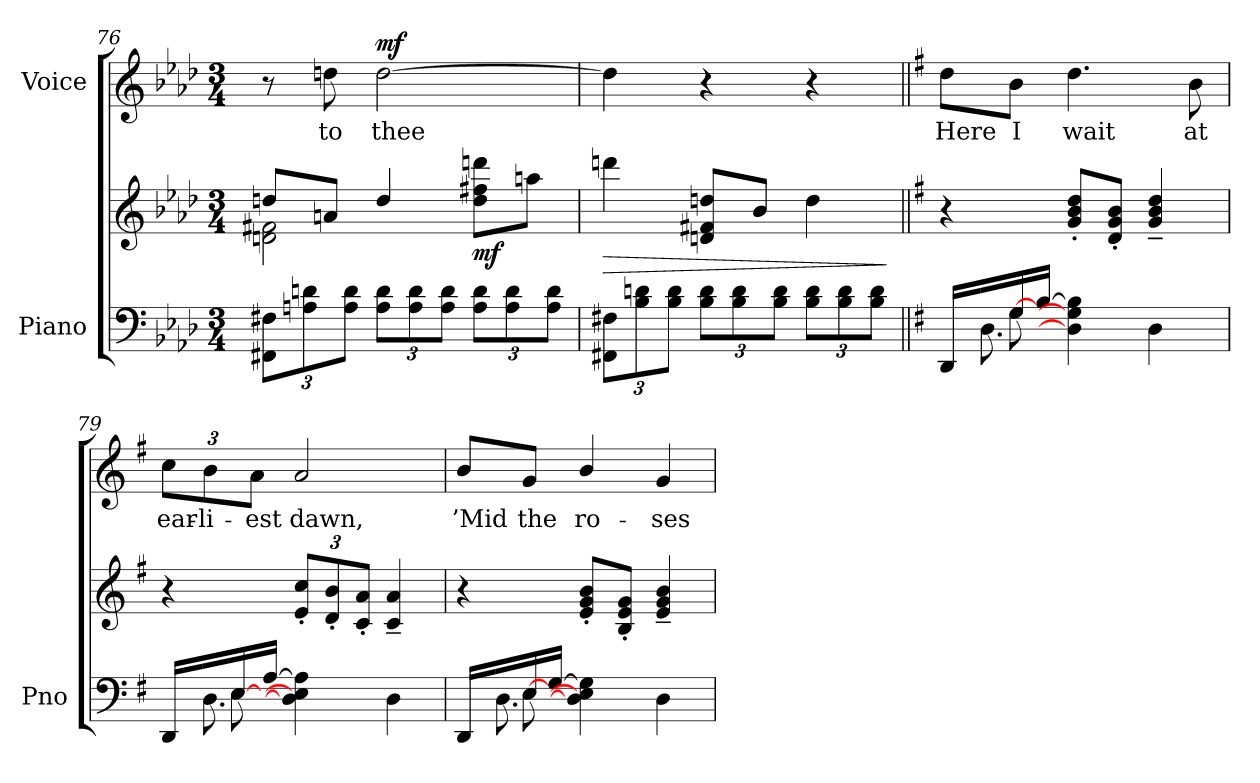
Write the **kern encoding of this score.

**kern	**kern	**dynam	**kern	**text	**dynam
*part2	*part2	*part2	*part1	*part1	*part1
*staff3	*staff2	*staff2/3	*staff1	*staff1	*staff1
*I"Piano	*	*	*I"Voice	*	*
*I'Pno	*	*	*	*	*
*clefF4	*clefG2	*	*clefG2	*	*
*k[b-e-a-d-]	*k[b-e-a-d-]	*	*k[b-e-a-d-]	*	*
*M3/4	*M3/4	*	*M3/4	*	*
*Xbrackettup	*	*	*	*	*
=76	=76	=76	=76	=76	=76
*	*^	*	*	*	*
12FF#X\ 12F#X\L	8ddn/L	2dn\ 2f#X\	.	8r	.	.
12An\ 12dn\	.	.	.	.	.	.
!	!	!	!	!	!LO:LY:b	!
.	8an/J	.	.	8ddn\	to	.
12A\ 12d\J	.	.	.	.	.	.
!	!	!	!	!	!LO:LY:b	!LO:DY:a
12A\ 12d\L	4dd/	.	.	[2dd\	thee	mf
12A\ 12d\	.	.	.	.	.	.
12A\ 12d\J	.	.	.	.	.	.
!	!	!	!LO:DY:b	!	!	!
12A\ 12d\L	8dd\ 8ff#X\ 8dddn\L	4ryy	mf	.	.	.
12A\ 12d\	.	.	.	.	.	.
.	8aan\J	.	.	.	.	.
12A\ 12d\J	.	.	.	.	.	.
*	*v	*v	*	*	*	*
!!LO:LB:g=z
=77	=77	=77	=77	=77	=77
!	!	!LO:HP:b	!	!	!
12FF#X\ 12F#X\L	4dddn\	>	4dd\]	.	.
12B-\ 12dn\	.	.	.	.	.
12B-\ 12d\J	.	.	.	.	.
*	*	*	*MM110	*	*
12B-\ 12d\L	8dn/ 8f#X/ 8ddn/L	.	4r	.	.
12B-\ 12d\	.	.	.	.	.
.	8b-/J	.	.	.	.
12B-\ 12d\J	.	.	.	.	.
*	*	*	*MM100	*	*
12B-\ 12d\L	4dd\	.	4r	.	.
12B-\ 12d\	.	.	.	.	.
12B-\ 12d\J	.	.	.	.	.
.	.	]	.	.	.
=78||	=78||	=78||	=78||	=78||	=78||
*k[f#]	*k[f#]	*	*k[f#]	*	*
*	*	*	*MM110	*	*
*^	*	*	*	*	*
*	*^	*	*	*	*	*
!	!	!	!	!LO:DY:b	!	!LO:LY:b	!
!	!	!	!	!LO:DY:n=1:b	!	!	!
!	!	!	!	!LO:DY:n=2:b	!	!	!LO:DY:a
!	!	!	!	!	!	!	!LO:DY:n=1:a
!	!	!	!	!	!	!	!LO:DY:n=2:a
16DD/LL	16ryy	8ryy	4r	other-dynamics p other-dynamics	8dd\L	Here	other-dynamics p other-dynamics
[16D/yy	8.D\	.	.	.	.	.	.
!	!	!	!	!	!	!LO:LY:b	!
[16G/	.	8G\	.	.	8b\J	I	.
[16B/JJ	.	.	.	.	.	.	.
!	!	!	!	!	!	!LO:LY:b	!
4D\] 4G\] 4B\]	2ryy	2ryy	8g/' 8b/' 8dd/'L	.	4.dd\	wait	.
.	.	.	8d/' 8g/' 8b/'J	.	.	.	.
4D\	.	.	4g/~ 4b/~ 4dd/~	.	.	.	.
!	!	!	!	!	!	!LO:LY:b	!
.	.	.	.	.	8b\	at	.
=79	=79	=79	=79	=79	=79	=79	=79
!	!	!	!	!	!	!LO:LY:b	!
16DD/LL	16ryy	8ryy	4r	.	12cc\L	ear-	.
[16D/yy	8.D\	.	.	.	.	.	.
!	!	!	!	!	!	!LO:LY:b	!
.	.	.	.	.	12b\	-li-	.
[16E/	.	8E\	.	.	.	.	.
!	!	!	!	!	!	!LO:LY:b	!
.	.	.	.	.	12a\J	-est	.
[16A/JJ	.	.	.	.	.	.	.
*	*	*	*Xbrackettup	*	*	*	*
!	!	!	!	!	!	!LO:LY:b	!
4D\] 4E\] 4A\]	2ryy	2ryy	12e/' 12cc/'L	.	2a/	dawn,	.
.	.	.	12d/' 12b/'	.	.	.	.
.	.	.	12c/' 12a/'J	.	.	.	.
4D\	.	.	4c/~ 4a/~	.	.	.	.
!!LO:PB:g=z
=80	=80	=80	=80	=80	=80	=80	=80
!	!	!	!	!	!	!LO:LY:b	!
16DD/LL	16ryy	8ryy	4r	.	8b/L	’Mid	.
[16D/yy	8.D\	.	.	.	.	.	.
!	!	!	!	!	!	!LO:LY:b	!
[16E/	.	8E\	.	.	8g/J	the	.
[16G/JJ	.	.	.	.	.	.	.
!	!	!	!	!	!	!LO:LY:b	!
4D\] 4E\] 4G\]	2ryy	2ryy	8e/' 8g/' 8b/'L	.	4b/	ro-	.
.	.	.	8B/' 8e/' 8g/'J	.	.	.	.
!	!	!	!	!	!	!LO:LY:b	!
4D\	.	.	4e/~ 4g/~ 4b/~	.	4g/	-ses	.
*v	*v	*v	*	*	*	*	*
=	=	=	=	=	=
*-	*-	*-	*-	*-	*-
